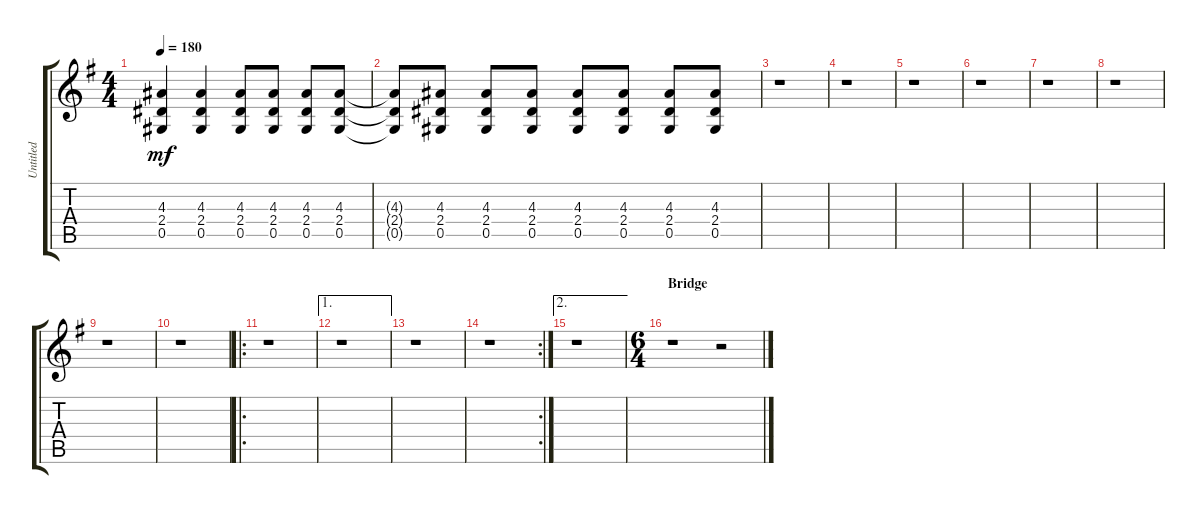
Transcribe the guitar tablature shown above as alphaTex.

\track ("Untitled" "Untitled") {instrument electricguitarjazz}
\staff {score tabs}
\tuning (Eb4 Bb3 Gb3 Db3 Ab2 Eb2) {hide}
\ts (4 4)
\tempo 180
\clef g2
\ks g
(4.3 2.4 0.5).4{dy mf} (4.3 2.4 0.5).4 (4.3 2.4 0.5).8 (4.3 2.4 0.5).8 (4.3 2.4 0.5).8 (4.3 2.4 0.5).8 |
(4.3{t} 2.4{t} 0.5{t}).8 (4.3 2.4 0.5).8 (4.3 2.4 0.5).8 (4.3 2.4 0.5).8 (4.3 2.4 0.5).8 (4.3 2.4 0.5).8 (4.3 2.4 0.5).8 (4.3 2.4 0.5).8 |
r.1 |
r.1 |
r.1 |
r.1 |
r.1 |
r.1 |
r.1 |
r.1 |
\ro
r.1 |
\ae 1
r.1 |
r.1 |
\rc 2
r.1 |
\ae 2
r.1 |
\ts (6 4)
\section ("" "Bridge")
r.1 r.2
